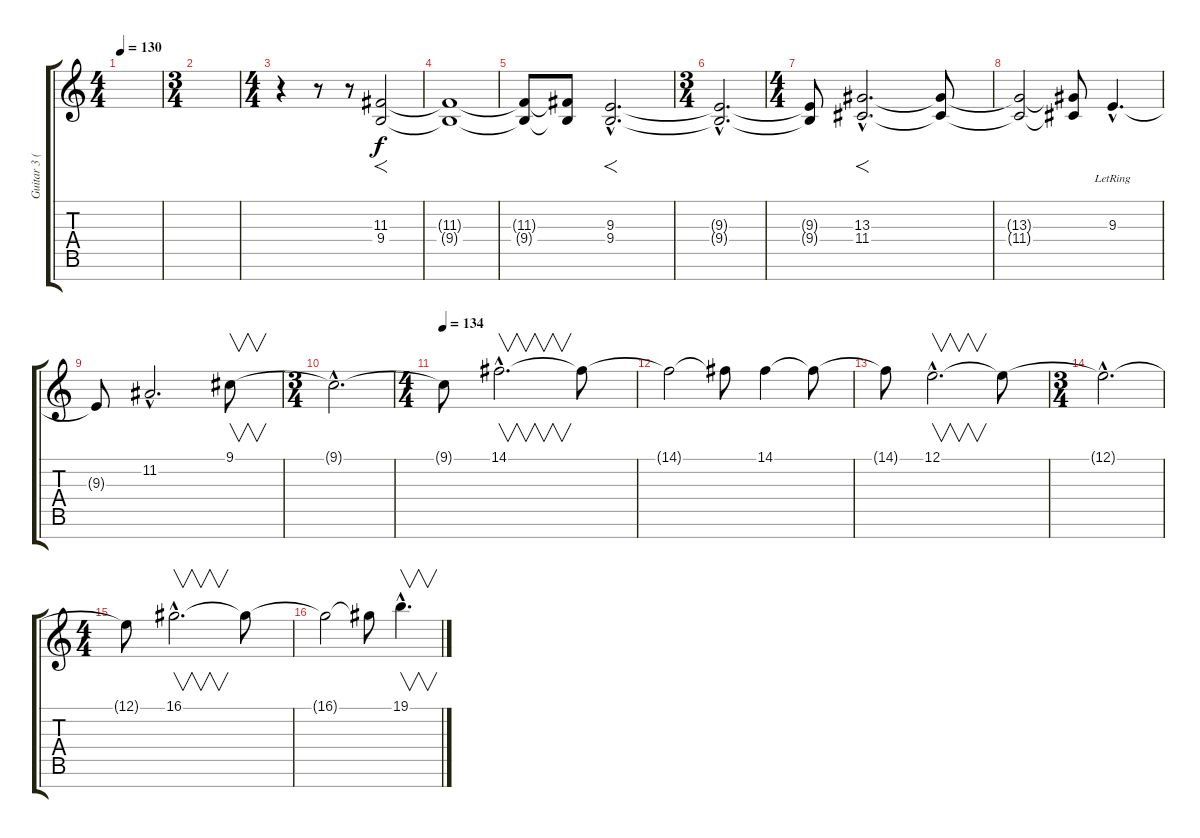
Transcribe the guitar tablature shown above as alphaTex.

\track ("Guitar 3 (Dbl)" "Guitar 3 (") {instrument lead2sawtooth}
\staff {score tabs}
\tuning (E4 B3 G3 D3 A2 E2 B1) {hide}
\ts (4 4)
\tempo 130
\clef g2
\ks c
|
\ts (3 4)
|
\ts (4 4)
r.4 r.8 r.8 (11.3 9.4).2{f} |
(11.3{t} 9.4{t}).1 |
(11.3{t} 9.4{t}).8 (11.3{t} 9.4{t}).8 (9.3{hac} 9.4{hac}).2{f d} |
\ts (3 4)
(9.3{hac t} 9.4{hac t}).2{d} |
\ts (4 4)
(9.3{t} 9.4{t}).8 (13.3{hac} 11.4{hac}).2{f d} (13.3{t} 11.4{t}).8 |
(13.3{t} 11.4{t}).2 (13.3{t} 11.4{t}).8 9.3{hac lr}.4{d} |
9.3{t}.8 11.2{hac}.2{d} 9.1.8{v} |
\ts (3 4)
9.1{hac t}.2{d} |
\ts (4 4)
\tempo 134
9.1{t}.8 14.1{hac}.2{v d} 14.1{t}.8 |
14.1{t}.2 14.1{t}.8 14.1.4 14.1{t}.8 |
14.1{t}.8 12.1{hac}.2{v d} 12.1{t}.8 |
\ts (3 4)
12.1{hac t}.2{d} |
\ts (4 4)
12.1{t}.8 16.1{hac}.2{v d} 16.1{t}.8 |
16.1{t}.2 16.1{t}.8 19.1{hac}.4{v d}
